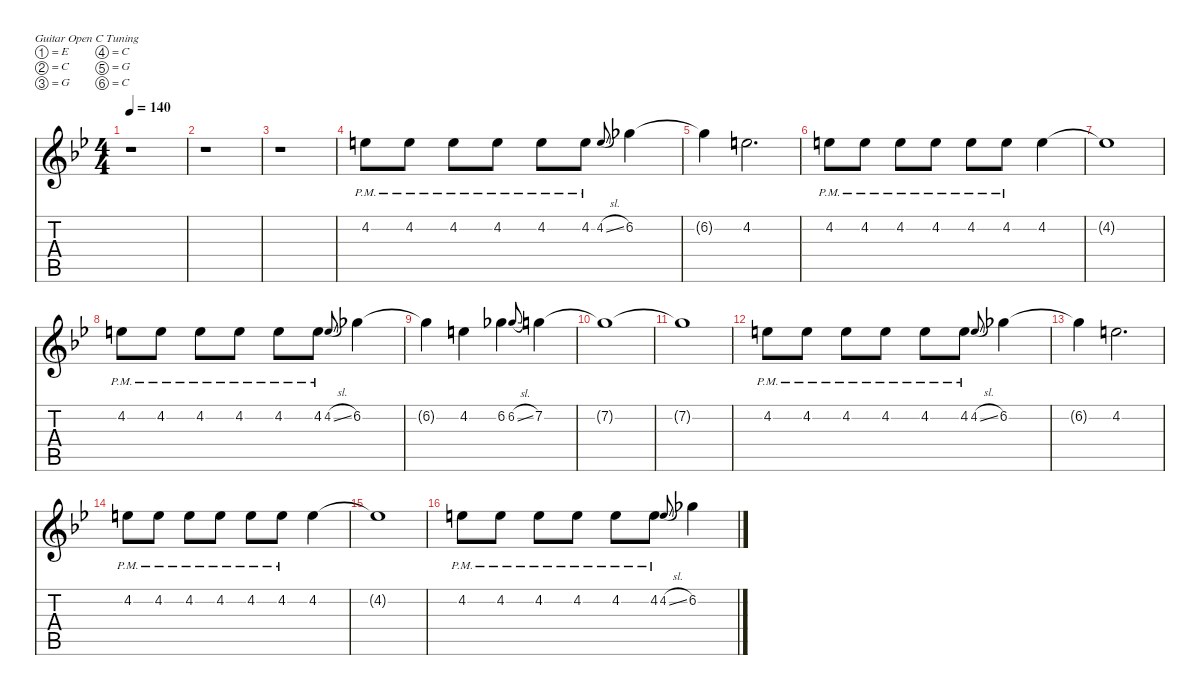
\defaultSystemsLayout 4
\hideDynamics
\bracketExtendMode nobrackets
\singleTrackTrackNamePolicy hidden
\multiTrackTrackNamePolicy hidden
\firstSystemTrackNameMode fullname
\firstSystemTrackNameOrientation horizontal
\otherSystemsTrackNameOrientation horizontal
\track ("Guitar 2" "od.guit.") {instrument overdrivenguitar}
\staff {score tabs}
\tuning (E4 C4 G3 C3 G2 C2)
\ts (4 4)
\tempo 140
\clef g2
\ks gminor
r.1{dy f beam Down} |
r.1{beam Down} |
r.1{beam Down} |
4.2{pm acc forcenatural}.8{beam Down} 4.2{pm acc forcenatural}.8{beam Down} 4.2{pm acc forcenatural}.8{beam Down} 4.2{pm acc forcenatural}.8{beam Down} 4.2{pm acc forcenatural}.8{beam Down} 4.2{pm acc forcenatural}.8{beam Down} 4.2{sl acc forcenatural}.8{gr onbeat dy mf beam Up} 6.2{acc b}.4{dy f beam Down} |
6.2{t acc b}.4{beam Down} 4.2{acc forcenatural}.2{d beam Down} |
4.2{pm acc forcenatural}.8{beam Down} 4.2{pm acc forcenatural}.8{beam Down} 4.2{pm acc forcenatural}.8{beam Down} 4.2{pm acc forcenatural}.8{beam Down} 4.2{pm acc forcenatural}.8{beam Down} 4.2{pm acc forcenatural}.8{beam Down} 4.2{acc forcenatural}.4{beam Down} |
4.2{t acc forcenatural}.1{beam Down} |
4.2{pm acc forcenatural}.8{beam Down} 4.2{pm acc forcenatural}.8{beam Down} 4.2{pm acc forcenatural}.8{beam Down} 4.2{pm acc forcenatural}.8{beam Down} 4.2{pm acc forcenatural}.8{beam Down} 4.2{pm acc forcenatural}.8{beam Down} 4.2{sl acc forcenatural}.8{gr onbeat dy mf beam Up} 6.2{acc b}.4{dy f beam Down} |
6.2{t acc b}.4{beam Down} 4.2{acc forcenatural}.4{beam Down} 6.2{acc b}.4{beam Down} 6.2{sl acc b}.8{gr onbeat dy mf beam Up} 7.2{acc forcenatural}.4{dy f beam Down} |
7.2{t acc forcenatural}.1{beam Down} |
7.2{t acc forcenatural}.1{beam Down} |
4.2{pm acc forcenatural}.8{beam Down} 4.2{pm acc forcenatural}.8{beam Down} 4.2{pm acc forcenatural}.8{beam Down} 4.2{pm acc forcenatural}.8{beam Down} 4.2{pm acc forcenatural}.8{beam Down} 4.2{pm acc forcenatural}.8{beam Down} 4.2{sl acc forcenatural}.8{gr onbeat dy mf beam Up} 6.2{acc b}.4{dy f beam Down} |
6.2{t acc b}.4{beam Down} 4.2{acc forcenatural}.2{d beam Down} |
4.2{pm acc forcenatural}.8{beam Down} 4.2{pm acc forcenatural}.8{beam Down} 4.2{pm acc forcenatural}.8{beam Down} 4.2{pm acc forcenatural}.8{beam Down} 4.2{pm acc forcenatural}.8{beam Down} 4.2{pm acc forcenatural}.8{beam Down} 4.2{acc forcenatural}.4{beam Down} |
4.2{t acc forcenatural}.1{beam Down} |
4.2{pm acc forcenatural}.8{beam Down} 4.2{pm acc forcenatural}.8{beam Down} 4.2{pm acc forcenatural}.8{beam Down} 4.2{pm acc forcenatural}.8{beam Down} 4.2{pm acc forcenatural}.8{beam Down} 4.2{pm acc forcenatural}.8{beam Down} 4.2{sl acc forcenatural}.8{gr onbeat dy mf beam Up} 6.2{acc b}.4{dy f beam Down}
